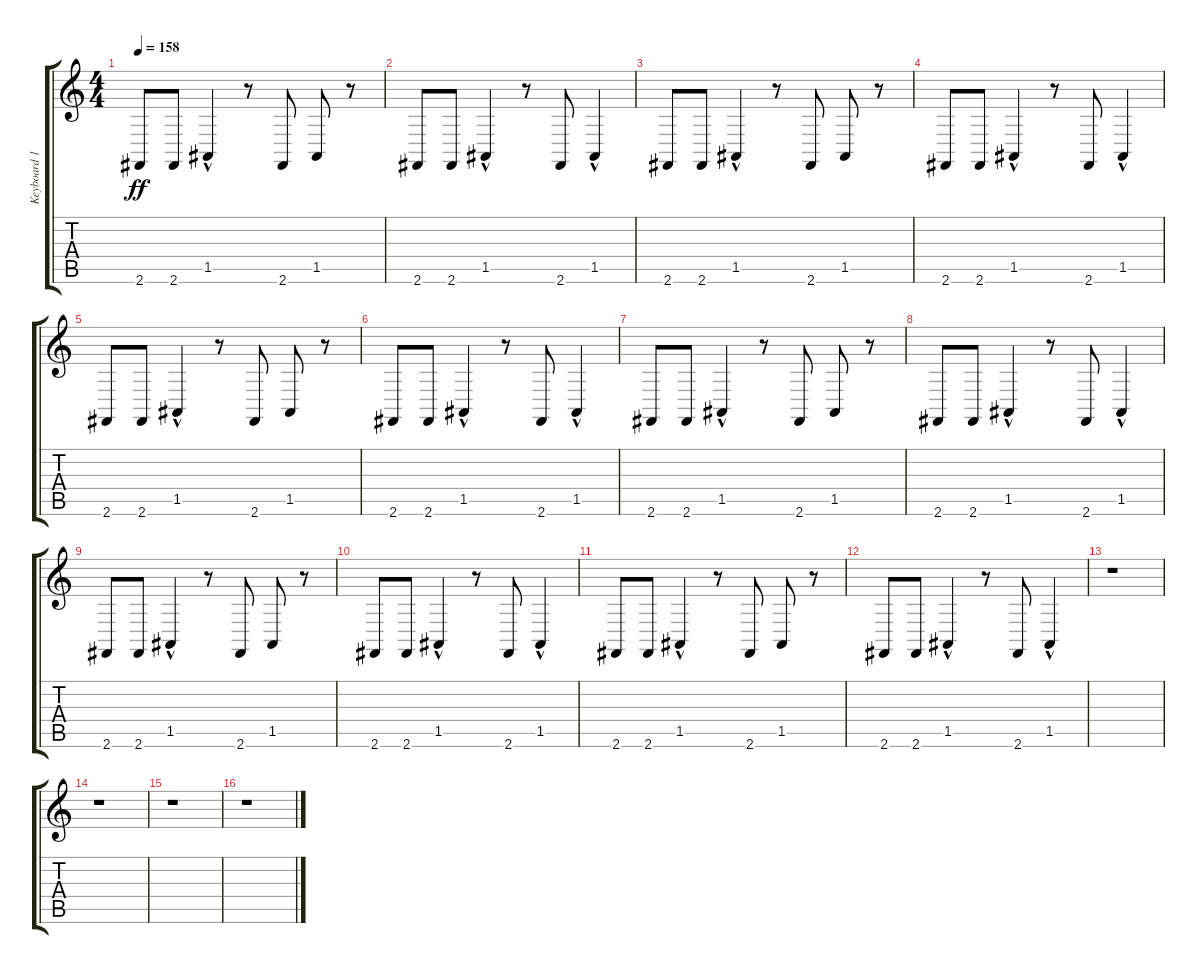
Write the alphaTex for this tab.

\track ("Keyboard 1" "Keyboard 1") {instrument acousticgrandpiano}
\staff {score tabs}
\tuning (E4 B3 G3 D3 A2 E2) {hide}
\ts (4 4)
\tempo 158
\clef g2
\ks c
2.6.8{dy ff} 2.6.8 1.5{hac}.4 r.8 2.6.8 1.5.8 r.8 |
2.6.8 2.6.8 1.5{hac}.4 r.8 2.6.8 1.5{hac}.4 |
2.6.8 2.6.8 1.5{hac}.4 r.8 2.6.8 1.5.8 r.8 |
2.6.8 2.6.8 1.5{hac}.4 r.8 2.6.8 1.5{hac}.4 |
2.6.8 2.6.8 1.5{hac}.4 r.8 2.6.8 1.5.8 r.8 |
2.6.8 2.6.8 1.5{hac}.4 r.8 2.6.8 1.5{hac}.4 |
2.6.8 2.6.8 1.5{hac}.4 r.8 2.6.8 1.5.8 r.8 |
2.6.8 2.6.8 1.5{hac}.4 r.8 2.6.8 1.5{hac}.4 |
2.6.8 2.6.8 1.5{hac}.4 r.8 2.6.8 1.5.8 r.8 |
2.6.8 2.6.8 1.5{hac}.4 r.8 2.6.8 1.5{hac}.4 |
2.6.8 2.6.8 1.5{hac}.4 r.8 2.6.8 1.5.8 r.8 |
2.6.8 2.6.8 1.5{hac}.4 r.8 2.6.8 1.5{hac}.4 |
r.1 |
r.1 |
r.1 |
r.1
